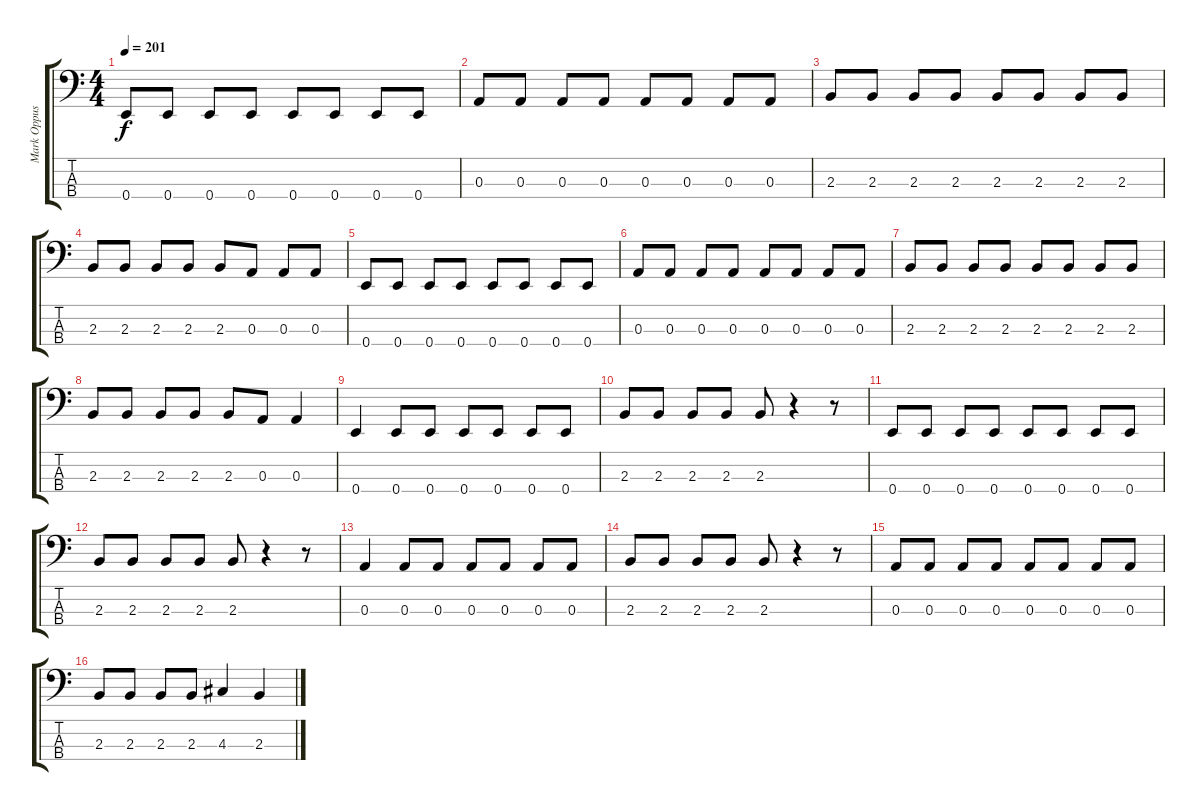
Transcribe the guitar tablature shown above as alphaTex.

\track ("Mark Oppus(bass)" "Mark Oppus") {instrument electricbasspick}
\staff {score tabs}
\tuning (G2 D2 A1 E1) {hide}
\ts (4 4)
\tempo 201
\clef f4
\ks c
0.4.8{dy f} 0.4.8 0.4.8 0.4.8 0.4.8 0.4.8 0.4.8 0.4.8 |
0.3.8 0.3.8 0.3.8 0.3.8 0.3.8 0.3.8 0.3.8 0.3.8 |
2.3.8 2.3.8 2.3.8 2.3.8 2.3.8 2.3.8 2.3.8 2.3.8 |
2.3.8 2.3.8 2.3.8 2.3.8 2.3.8 0.3.8 0.3.8 0.3.8 |
0.4.8 0.4.8 0.4.8 0.4.8 0.4.8 0.4.8 0.4.8 0.4.8 |
0.3.8 0.3.8 0.3.8 0.3.8 0.3.8 0.3.8 0.3.8 0.3.8 |
2.3.8 2.3.8 2.3.8 2.3.8 2.3.8 2.3.8 2.3.8 2.3.8 |
2.3.8 2.3.8 2.3.8 2.3.8 2.3.8 0.3.8 0.3.4 |
0.4.4 0.4.8 0.4.8 0.4.8 0.4.8 0.4.8 0.4.8 |
2.3.8 2.3.8 2.3.8 2.3.8 2.3.8 r.4 r.8 |
0.4.8 0.4.8 0.4.8 0.4.8 0.4.8 0.4.8 0.4.8 0.4.8 |
2.3.8 2.3.8 2.3.8 2.3.8 2.3.8 r.4 r.8 |
0.3.4 0.3.8 0.3.8 0.3.8 0.3.8 0.3.8 0.3.8 |
2.3.8 2.3.8 2.3.8 2.3.8 2.3.8 r.4 r.8 |
0.3.8 0.3.8 0.3.8 0.3.8 0.3.8 0.3.8 0.3.8 0.3.8 |
2.3.8 2.3.8 2.3.8 2.3.8 4.3.4 2.3.4
